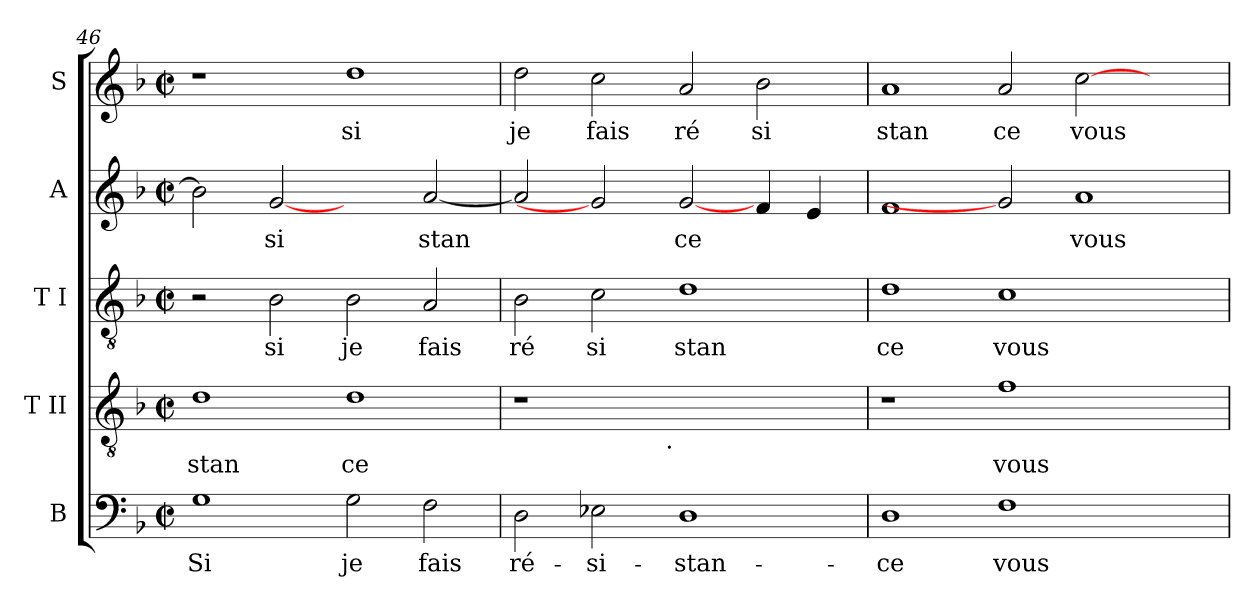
**kern	**text	**kern	**text	**kern	**text	**kern	**text	**kern	**text
*part5	*part5	*part4	*part4	*part3	*part3	*part2	*part2	*part1	*part1
*staff5	*staff5	*staff4	*staff4	*staff3	*staff3	*staff2	*staff2	*staff1	*staff1
*I"B	*	*I"T II	*	*I"T I	*	*I"A	*	*I"S	*
*clefF4	*	*clefGv2	*	*clefGv2	*	*clefG2	*	*clefG2	*
*k[b-]	*	*k[b-]	*	*k[b-]	*	*k[b-]	*	*k[b-]	*
*F:	*	*F:	*	*F:	*	*F:	*	*F:	*
*M2/2	*	*M2/2	*	*M2/2	*	*M2/2	*	*M2/2	*
*met(c|)	*	*met(c|)	*	*met(c|)	*	*met(c|)	*	*met(c|)	*
=46	=46	=46	=46	=46	=46	=46	=46	=46	=46
!	!LO:LY:b	!	!LO:LY:b:cj	!	!	!	!LO:LY:b	!	!
1G	Si	1d	stan	2r	.	2b-\]	.	1r	.
!	!	!	!	!	!LO:LY:b:cj	!	!LO:LY:b	!	!
.	.	.	.	2B-\	si	[2g	si	.	.
!	!LO:LY:b	!	!LO:LY:b:cj	!	!LO:LY:b:cj	!	!	!	!LO:LY:b:cj
2G\	je	1d	ce	2B-\	je	2ryy	.	1dd	si
!	!LO:LY:b	!	!	!	!LO:LY:b:cj	!	!LO:LY:b	!	!
2F\	fais	.	.	2A/	fais	[<2a/	stan	.	.
=47	=47	=47	=47	=47	=47	=47	=47	=47	=47
!	!LO:LY:b	!	!	!	!LO:LY:b:cj	!	!LO:LY:b	!	!LO:LY:b:cj
*	*	*^	*	*	*	*	*	*	*
2D\	ré-	1r	2ryy	.	2B-\	ré	2a/]	.	2dd\	je
!	!LO:LY:b	!	!	!	!	!LO:LY:b:cj	!	!	!	!LO:LY:b:cj
2E-X\	-si-	.	4...ryy	.	2c\	si	2g]	.	2cc\	fais
!	!	!	!LO:TX:b:t=.	!	!	!	!	!	!	!
.	.	.	1ryy	.	.	.	.	.	.	.
!	!LO:LY:b	!	!	!	!	!LO:LY:b:cj	!	!LO:LY:b	!	!LO:LY:b:cj
1D	-stan-	1ryy	.	.	1d	stan	[2g	ce	2a/	ré
!	!	!	!	!	!	!	!	!LO:LY:b	!	!LO:LY:b:cj
.	.	.	.	.	.	.	4f/	.	2b-\	si
!	!	!	!	!	!	!	!	!LO:LY:b	!	!
.	.	.	.	.	.	.	4e/	.	.	.
.	.	.	32ryy	.	.	.	.	.	.	.
=48	=48	=48	=48	=48	=48	=48	=48	=48	=48	=48
!	!LO:LY:b	!	!	!	!	!LO:LY:b:cj	!	!LO:LY:b	!	!LO:LY:b:cj
*	*	*v	*v	*	*	*	*	*	*	*
1D	-ce	1r	.	1d	ce	1f	.	1a	stan
!	!LO:LY:b	!	!LO:LY:b:cj	!	!LO:LY:b:cj	!	!	!	!LO:LY:b:cj
1F	vous	1f	vous	1c	vous	2g]	.	2a/	ce
!	!	!	!	!	!	!	!LO:LY:b	!	!LO:LY:b:cj
.	.	.	.	.	.	1a	vous	[>2cc\	vous
2ryy	.	2ryy	.	2ryy	.	.	.	2ryy	.
=	=	=	=	=	=	=	=	=	=
*-	*-	*-	*-	*-	*-	*-	*-	*-	*-
